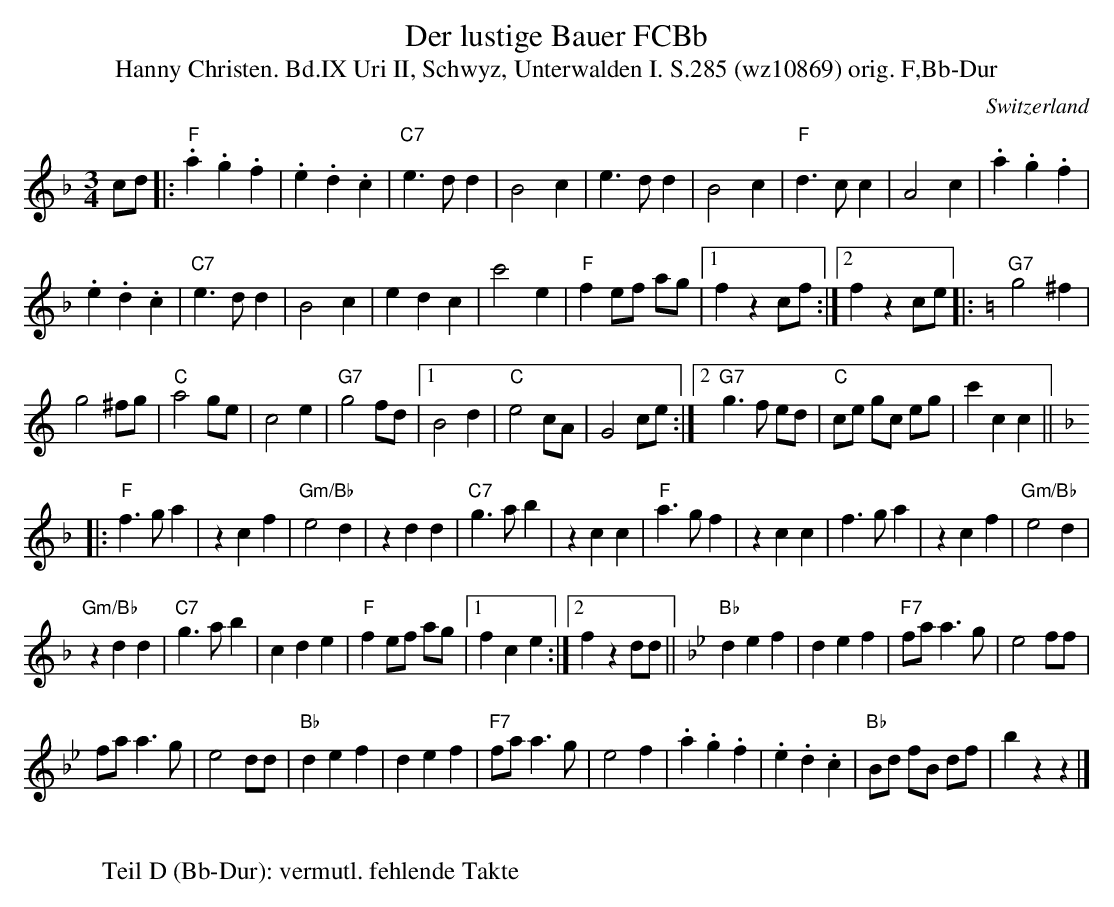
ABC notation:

X:1
T: Der lustige Bauer FCBb
T:Hanny Christen. Bd.IX Uri II, Schwyz, Unterwalden I. S.285 (wz10869) orig. F,Bb-Dur
M:3/4
L:1/4
O:Switzerland
K:F major
c/d/ |: "F".a .g .f | .e.d.c | "C7"e>d d | B2 c | e>d d | B2 c | "F"d>c c | A2 c | .a.g.f |
.e.d.c | "C7"e>d d | B2 c | edc | c'2 e | "F"f e/f/ a/g/ |1 f z c/f/ :|2 f z c/e/ |: [K:C] "G7"g2 ^f |
g2 ^f/g/ | "C"a2 g/e/ | c2 e | "G7"g2 f/d/ |1 B2 d | "C"e2 c/A/ | G2 c/e/ :|2 "G7"g>f e/d/ | "C"c/e/ g/c/ e/g/ | c' cc ||
|: [K:F] "F"f>g a | z cf | "Gm/Bb"e2d | z dd | "C7"g>a b | z cc | "F"a>gf | z cc | f>ga | zcf | "Gm/Bb"e2d |
"Gm/Bb"zdd | "C7"g>ab | cde | "F"f e/f/ a/g/ |1 fce :|2 f z d/d/ || [K:Bb] "Bb"def | def | "F7"f/a/ a>g | e2 f/f/ |
f/a/ a>g | e2 d/d/ | "Bb"def | def | "F7"f/a/ a>g | e2f | .a.g.f | .e.d.c | "Bb"B/d/ f/B/ d/f/ | b zz |]
W:
W: Teil D (Bb-Dur): vermutl. fehlende Takte
